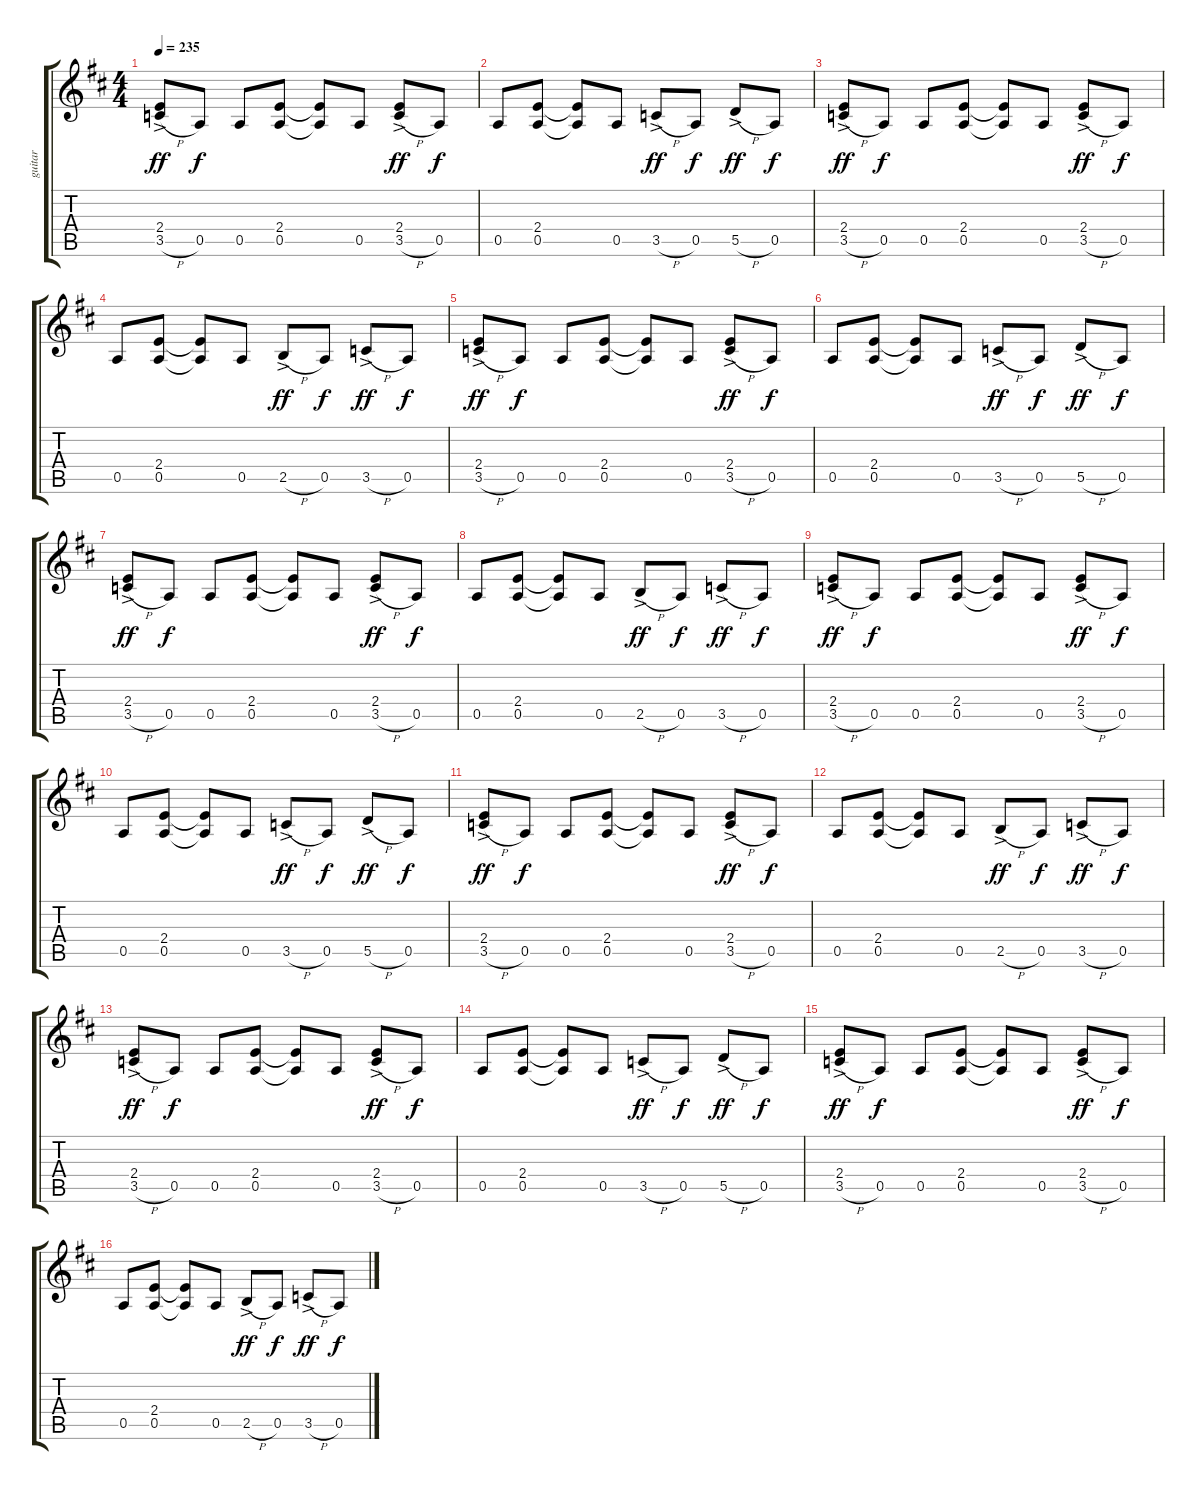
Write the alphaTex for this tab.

\track ("guitar" "guitar") {instrument acousticguitarsteel}
\staff {score tabs}
\tuning (E4 B3 G3 D3 A2 E2) {hide}
\ts (4 4)
\tempo 235
\clef g2
\ks d
(2.4 3.5{h ac}).8{dy ff} 0.5.8{dy f} 0.5.8 (2.4 0.5).8 (2.4{t} 0.5{t}).8 0.5.8 (2.4 3.5{h ac}).8{dy ff} 0.5.8{dy f} |
0.5.8 (2.4 0.5).8 (2.4{t} 0.5{t}).8 0.5.8 3.5{h ac}.8{dy ff} 0.5.8{dy f} 5.5{h ac}.8{dy ff} 0.5.8{dy f} |
(2.4 3.5{h ac}).8{dy ff} 0.5.8{dy f} 0.5.8 (2.4 0.5).8 (2.4{t} 0.5{t}).8 0.5.8 (2.4 3.5{h ac}).8{dy ff} 0.5.8{dy f} |
0.5.8 (2.4 0.5).8 (2.4{t} 0.5{t}).8 0.5.8 2.5{h ac}.8{dy ff} 0.5.8{dy f} 3.5{h ac}.8{dy ff} 0.5.8{dy f} |
(2.4 3.5{h ac}).8{dy ff} 0.5.8{dy f} 0.5.8 (2.4 0.5).8 (2.4{t} 0.5{t}).8 0.5.8 (2.4 3.5{h ac}).8{dy ff} 0.5.8{dy f} |
0.5.8 (2.4 0.5).8 (2.4{t} 0.5{t}).8 0.5.8 3.5{h ac}.8{dy ff} 0.5.8{dy f} 5.5{h ac}.8{dy ff} 0.5.8{dy f} |
(2.4 3.5{h ac}).8{dy ff} 0.5.8{dy f} 0.5.8 (2.4 0.5).8 (2.4{t} 0.5{t}).8 0.5.8 (2.4 3.5{h ac}).8{dy ff} 0.5.8{dy f} |
0.5.8 (2.4 0.5).8 (2.4{t} 0.5{t}).8 0.5.8 2.5{h ac}.8{dy ff} 0.5.8{dy f} 3.5{h ac}.8{dy ff} 0.5.8{dy f} |
(2.4 3.5{h ac}).8{dy ff} 0.5.8{dy f} 0.5.8 (2.4 0.5).8 (2.4{t} 0.5{t}).8 0.5.8 (2.4 3.5{h ac}).8{dy ff} 0.5.8{dy f} |
0.5.8 (2.4 0.5).8 (2.4{t} 0.5{t}).8 0.5.8 3.5{h ac}.8{dy ff} 0.5.8{dy f} 5.5{h ac}.8{dy ff} 0.5.8{dy f} |
(2.4 3.5{h ac}).8{dy ff} 0.5.8{dy f} 0.5.8 (2.4 0.5).8 (2.4{t} 0.5{t}).8 0.5.8 (2.4 3.5{h ac}).8{dy ff} 0.5.8{dy f} |
0.5.8 (2.4 0.5).8 (2.4{t} 0.5{t}).8 0.5.8 2.5{h ac}.8{dy ff} 0.5.8{dy f} 3.5{h ac}.8{dy ff} 0.5.8{dy f} |
(2.4 3.5{h ac}).8{dy ff} 0.5.8{dy f} 0.5.8 (2.4 0.5).8 (2.4{t} 0.5{t}).8 0.5.8 (2.4 3.5{h ac}).8{dy ff} 0.5.8{dy f} |
0.5.8 (2.4 0.5).8 (2.4{t} 0.5{t}).8 0.5.8 3.5{h ac}.8{dy ff} 0.5.8{dy f} 5.5{h ac}.8{dy ff} 0.5.8{dy f} |
(2.4 3.5{h ac}).8{dy ff} 0.5.8{dy f} 0.5.8 (2.4 0.5).8 (2.4{t} 0.5{t}).8 0.5.8 (2.4 3.5{h ac}).8{dy ff} 0.5.8{dy f} |
0.5.8 (2.4 0.5).8 (2.4{t} 0.5{t}).8 0.5.8 2.5{h ac}.8{dy ff} 0.5.8{dy f} 3.5{h ac}.8{dy ff} 0.5.8{dy f}
